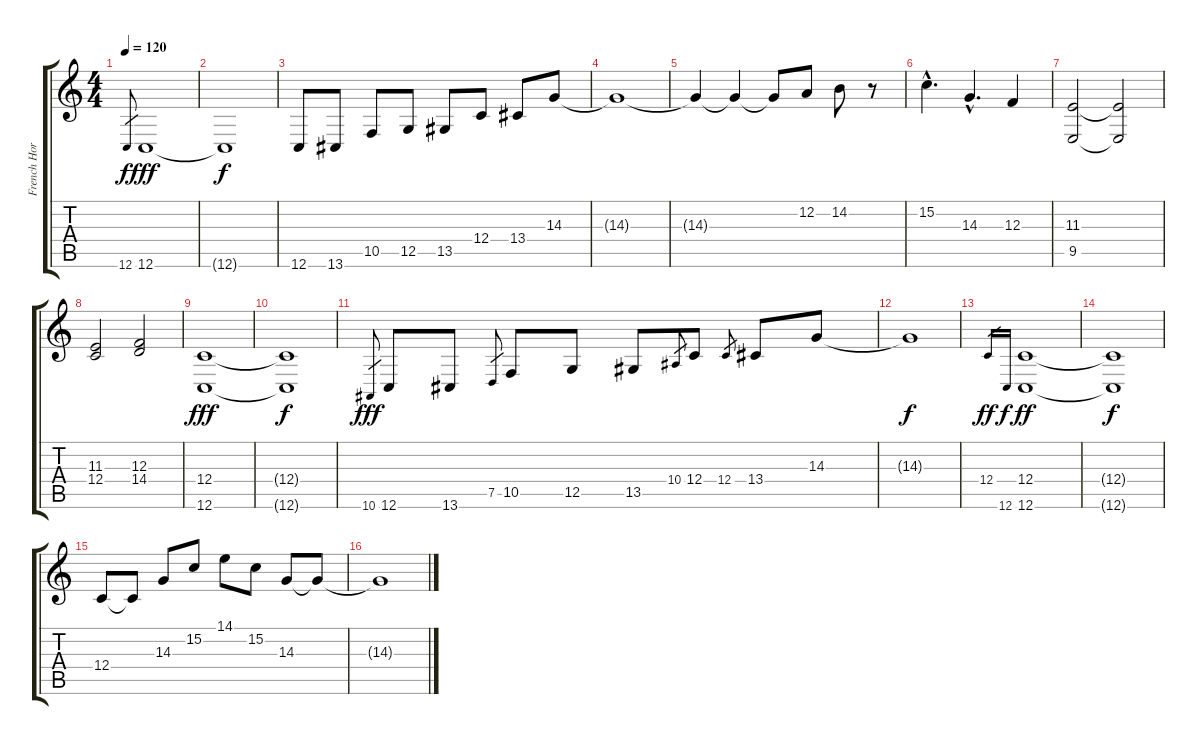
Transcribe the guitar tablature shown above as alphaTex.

\track ("French Horns" "French Hor") {instrument frenchhorn}
\staff {score tabs}
\tuning (D4 A3 F3 C3 G2 C2) {hide}
\ts (4 4)
\tempo 120
\clef g2
\ks c
12.6.8{gr dy f} 12.6.1{dy fff} |
12.6{t}.1{dy f} |
12.6.8 13.6.8 10.5.8 12.5.8 13.5.8 12.4.8 13.4.8 14.3.8 |
14.3{t}.1 |
14.3{t}.4 14.3{t}.4 14.3{t}.8 12.2.8 14.2.8 r.8 |
15.2{hac}.4{d} 14.3{hac}.4{d} 12.3.4 |
(11.3 9.5).2 (11.3{t} 9.5{t}).2 |
(11.3 12.4).2 (12.3 14.4).2 |
(12.4 12.6).1{dy fff} |
(12.4{t} 12.6{t}).1{dy f} |
10.6.8{gr dy fff} 12.6.8 13.6.8 7.5.8{gr} 10.5.8 12.5.8 13.5.8 10.4.8{gr} 12.4.8 12.4.8{gr} 13.4.8 14.3.8 |
14.3{t}.1{dy f} |
12.4.16{gr dy ff} 12.6.16{gr dy f} (12.4 12.6).1{dy ff} |
(12.4{t} 12.6{t}).1{dy f} |
12.4.8 12.4{t}.8 14.3.8 15.2.8 14.1.8 15.2.8 14.3.8 14.3{t}.8 |
14.3{t}.1
